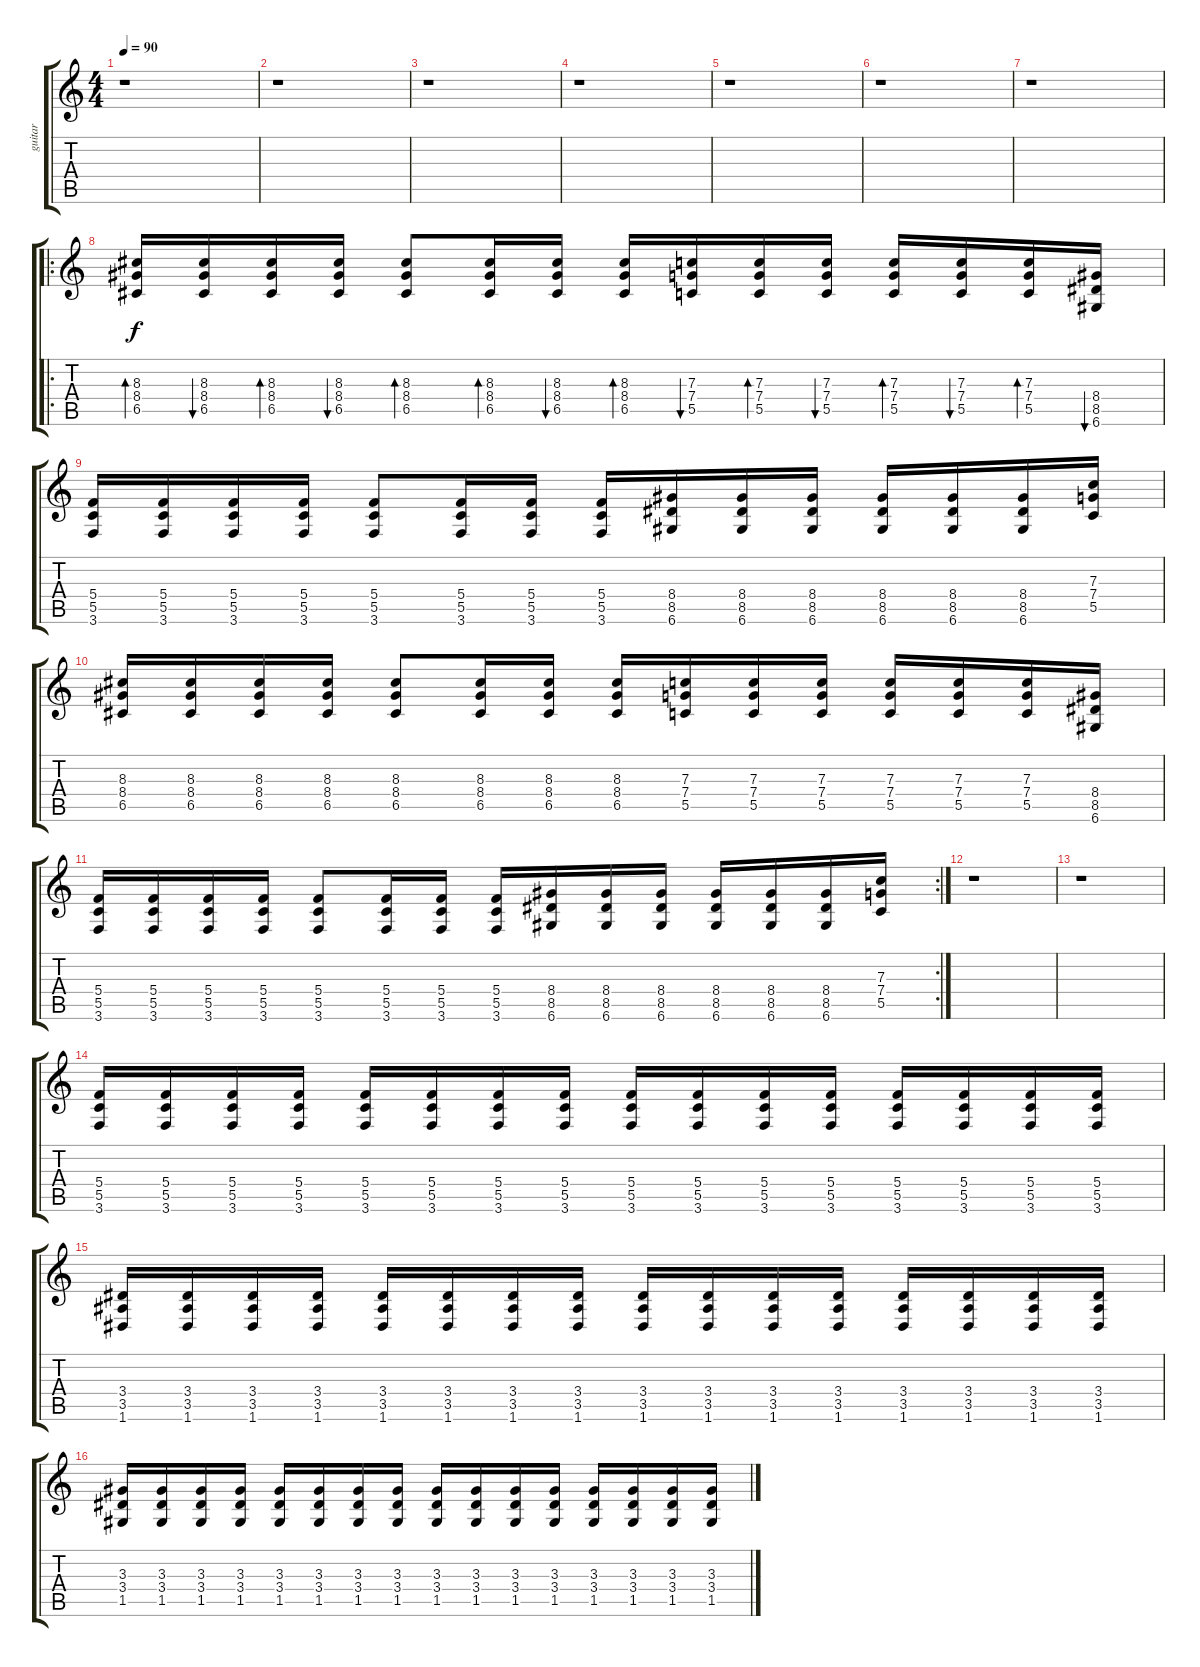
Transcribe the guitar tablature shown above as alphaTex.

\track ("guitar" "guitar") {instrument distortionguitar}
\staff {score tabs}
\tuning (D4 A3 F3 C3 G2 D2) {hide}
\ts (4 4)
\tempo 90
\clef g2
\ks c
r.1{dy f} |
r.1 |
r.1 |
r.1 |
r.1 |
r.1 |
r.1 |
\ro
(8.3 8.4 6.5).16{bd 60 instrument distortionguitar} (8.3 8.4 6.5).16{bu 60} (8.3 8.4 6.5).16{bd 60} (8.3 8.4 6.5).16{bu 60} (8.3 8.4 6.5).8{bd 60} (8.3 8.4 6.5).16{bd 60} (8.3 8.4 6.5).16{bu 60} (8.3 8.4 6.5).16{bd 60} (7.3 7.4 5.5).16{bu 60} (7.3 7.4 5.5).16{bd 60} (7.3 7.4 5.5).16{bu 60} (7.3 7.4 5.5).16{bd 60} (7.3 7.4 5.5).16{bu 60} (7.3 7.4 5.5).16{bd 60} (8.4 8.5 6.6).16{bu 60} |
(5.4 5.5 3.6).16 (5.4 5.5 3.6).16 (5.4 5.5 3.6).16 (5.4 5.5 3.6).16 (5.4 5.5 3.6).8 (5.4 5.5 3.6).16 (5.4 5.5 3.6).16 (5.4 5.5 3.6).16 (8.4 8.5 6.6).16 (8.4 8.5 6.6).16 (8.4 8.5 6.6).16 (8.4 8.5 6.6).16 (8.4 8.5 6.6).16 (8.4 8.5 6.6).16 (7.3 7.4 5.5).16 |
(8.3 8.4 6.5).16 (8.3 8.4 6.5).16 (8.3 8.4 6.5).16 (8.3 8.4 6.5).16 (8.3 8.4 6.5).8 (8.3 8.4 6.5).16 (8.3 8.4 6.5).16 (8.3 8.4 6.5).16 (7.3 7.4 5.5).16 (7.3 7.4 5.5).16 (7.3 7.4 5.5).16 (7.3 7.4 5.5).16 (7.3 7.4 5.5).16 (7.3 7.4 5.5).16 (8.4 8.5 6.6).16 |
\rc 2
(5.4 5.5 3.6).16 (5.4 5.5 3.6).16 (5.4 5.5 3.6).16 (5.4 5.5 3.6).16 (5.4 5.5 3.6).8 (5.4 5.5 3.6).16 (5.4 5.5 3.6).16 (5.4 5.5 3.6).16 (8.4 8.5 6.6).16 (8.4 8.5 6.6).16 (8.4 8.5 6.6).16 (8.4 8.5 6.6).16 (8.4 8.5 6.6).16 (8.4 8.5 6.6).16 (7.3 7.4 5.5).16 |
r.1 |
r.1 |
(5.4 5.5 3.6).16 (5.4 5.5 3.6).16 (5.4 5.5 3.6).16 (5.4 5.5 3.6).16 (5.4 5.5 3.6).16 (5.4 5.5 3.6).16 (5.4 5.5 3.6).16 (5.4 5.5 3.6).16 (5.4 5.5 3.6).16 (5.4 5.5 3.6).16 (5.4 5.5 3.6).16 (5.4 5.5 3.6).16 (5.4 5.5 3.6).16 (5.4 5.5 3.6).16 (5.4 5.5 3.6).16 (5.4 5.5 3.6).16 |
(3.4 3.5 1.6).16 (3.4 3.5 1.6).16 (3.4 3.5 1.6).16 (3.4 3.5 1.6).16 (3.4 3.5 1.6).16 (3.4 3.5 1.6).16 (3.4 3.5 1.6).16 (3.4 3.5 1.6).16 (3.4 3.5 1.6).16 (3.4 3.5 1.6).16 (3.4 3.5 1.6).16 (3.4 3.5 1.6).16 (3.4 3.5 1.6).16 (3.4 3.5 1.6).16 (3.4 3.5 1.6).16 (3.4 3.5 1.6).16 |
(3.3 3.4 1.5).16 (3.3 3.4 1.5).16 (3.3 3.4 1.5).16 (3.3 3.4 1.5).16 (3.3 3.4 1.5).16 (3.3 3.4 1.5).16 (3.3 3.4 1.5).16 (3.3 3.4 1.5).16 (3.3 3.4 1.5).16 (3.3 3.4 1.5).16 (3.3 3.4 1.5).16 (3.3 3.4 1.5).16 (3.3 3.4 1.5).16 (3.3 3.4 1.5).16 (3.3 3.4 1.5).16 (3.3 3.4 1.5).16
